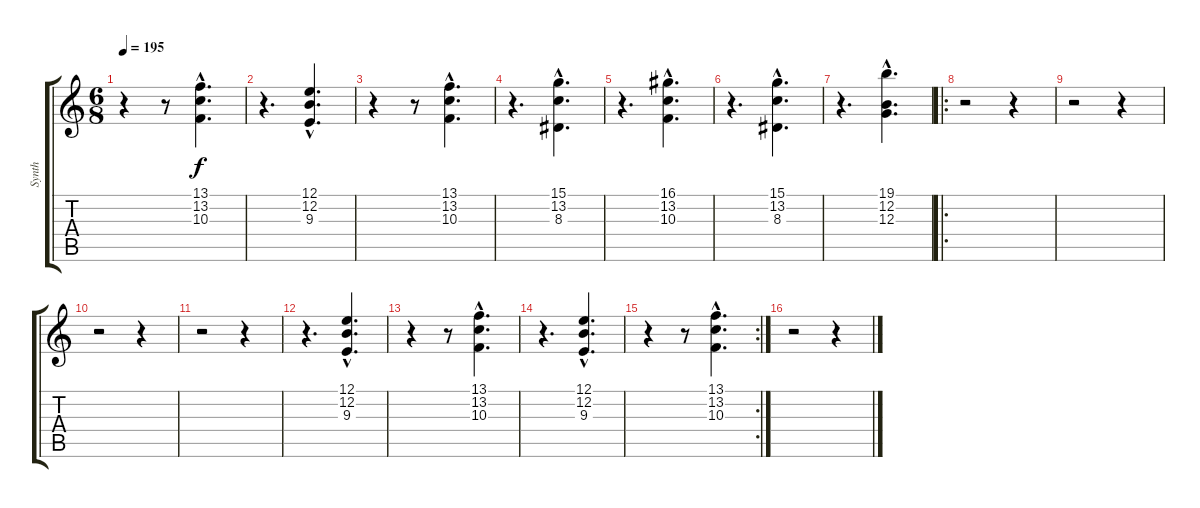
\track ("Synth" "Synth") {instrument stringensemble2}
\staff {score tabs}
\tuning (E4 B3 G3 D3 A2 E2) {hide}
\ts (6 8)
\tempo 195
\clef g2
\ks c
r.4{dy f} r.8 (13.1{hac} 13.2{hac} 10.3{hac}).4{d} |
r.4{d} (12.1{hac} 12.2{hac} 9.3{hac}).4{d} |
r.4 r.8 (13.1{hac} 13.2{hac} 10.3{hac}).4{d} |
r.4{d} (15.1{hac} 13.2{hac} 8.3{hac}).4{d} |
r.4{d} (16.1{hac} 13.2{hac} 10.3{hac}).4{d} |
r.4{d} (15.1{hac} 13.2{hac} 8.3{hac}).4{d} |
r.4{d} (19.1{hac} 12.2{hac} 12.3{hac}).4{d} |
\ro
r.2 r.4 |
r.2 r.4 |
r.2 r.4 |
r.2 r.4 |
r.4{d volume 10} (12.1{hac} 12.2{hac} 9.3{hac}).4{d} |
r.4 r.8 (13.1{hac} 13.2{hac} 10.3{hac}).4{d} |
r.4{d} (12.1{hac} 12.2{hac} 9.3{hac}).4{d} |
\rc 2
r.4 r.8 (13.1{hac} 13.2{hac} 10.3{hac}).4{d} |
r.2 r.4
